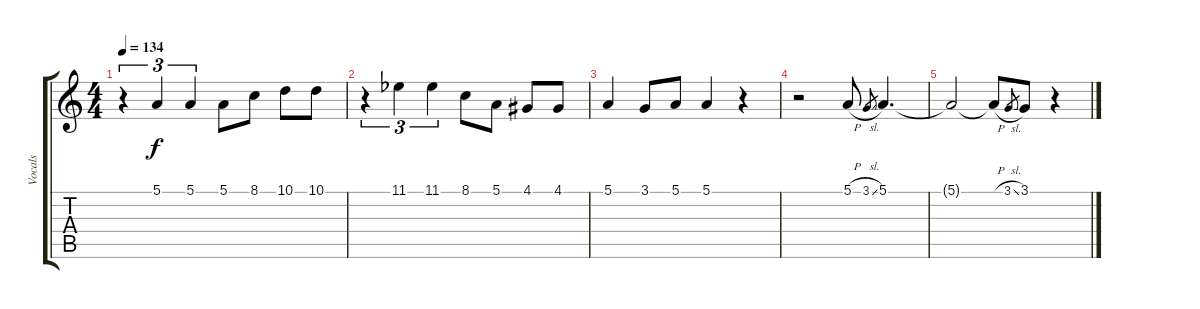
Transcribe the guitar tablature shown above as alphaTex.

\track ("Vocals" "Vocals") {instrument bassoon}
\staff {score tabs}
\tuning (E4 B3 G3 D3 A2 E2) {hide}
\ts (4 4)
\tempo 134
\clef g2
\ks c
r.4{tu (3 2) dy f} 5.1.4{tu (3 2)} 5.1.4{tu (3 2)} 5.1.8 8.1.8 10.1.8 10.1.8 |
r.4{tu (3 2)} 11.1{acc b}.4{tu (3 2)} 11.1{acc b}.4{tu (3 2)} 8.1.8 5.1.8 4.1.8 4.1.8 |
5.1.4 3.1.8 5.1.8 5.1.4 r.4 |
r.2 5.1{h}.8 3.1{sl}.8{gr} 5.1.4{d} |
5.1{t}.2 5.1{h t}.8 3.1{sl}.8{gr} 3.1.8 r.4
